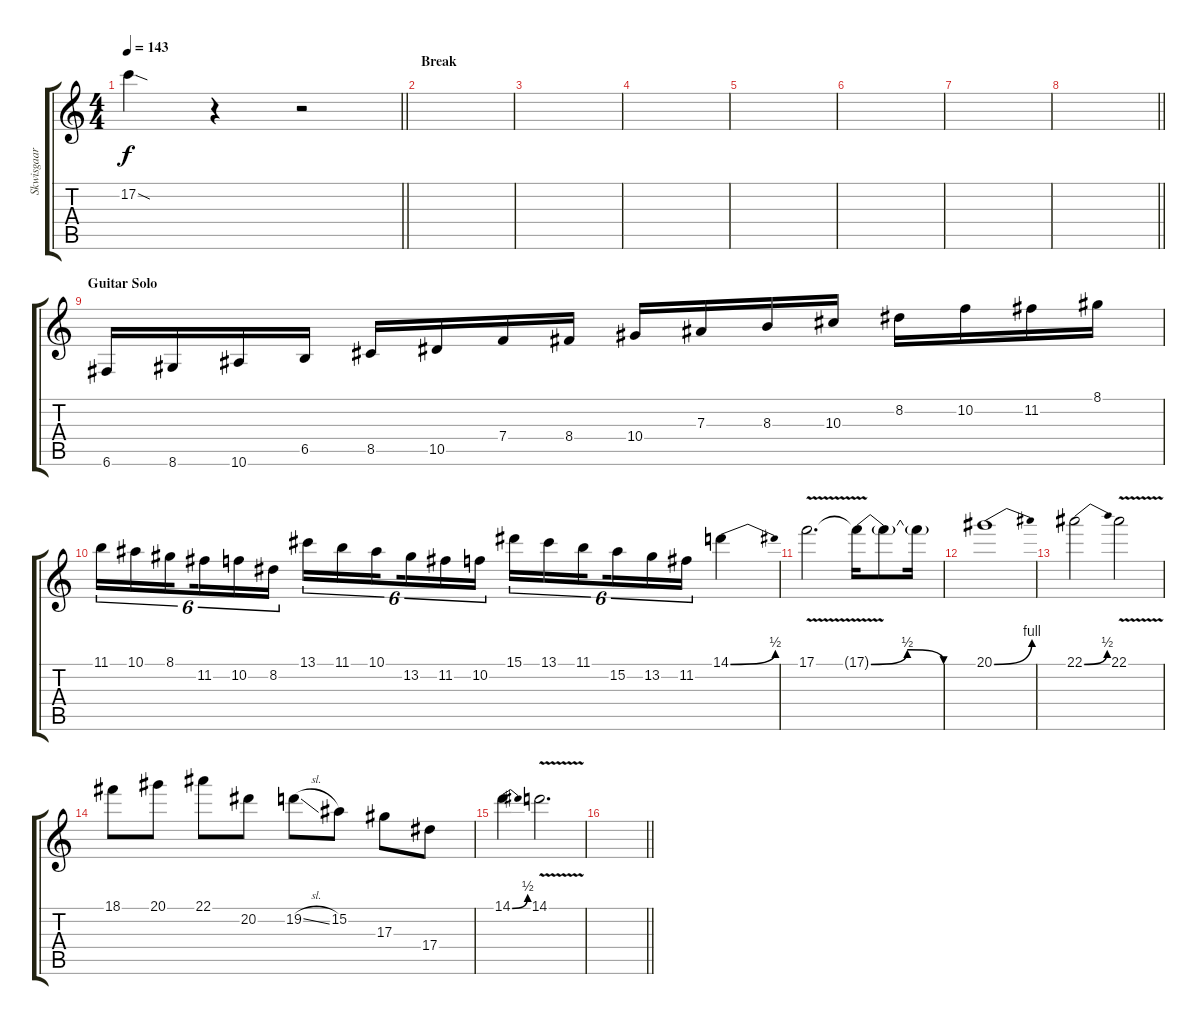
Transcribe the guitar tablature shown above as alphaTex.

\track ("Skwisgaar Skwigelf (Solo Guitar)" "Skwisgaar ") {instrument distortionguitar}
\staff {score tabs}
\tuning (C4 G3 Eb3 Bb2 F2 C2) {hide}
\ts (4 4)
\tempo 143
\clef g2
\barLineRight lightlight
\ks c
17.2{sod}.4{dy f} r.4 r.2 |
\section ("" "Break")
|
|
|
|
|
|
\barLineRight lightlight
|
\section ("" "Guitar Solo")
6.6.16 8.6.16 10.6.16 6.5.16 8.5.16 10.5.16 7.4.16 8.4.16 10.4.16 7.3.16 8.3.16 10.3.16 8.2.16 10.2.16 11.2.16 8.1.16 |
11.1.16{tu (6 4)} 10.1.16{tu (6 4)} 8.1.16{tu (6 4) beam splitsecondary} 11.2.16{tu (6 4)} 10.2.16{tu (6 4)} 8.2.16{tu (6 4)} 13.1.16{tu (6 4)} 11.1.16{tu (6 4)} 10.1.16{tu (6 4) beam splitsecondary} 13.2.16{tu (6 4)} 11.2.16{tu (6 4)} 10.2.16{tu (6 4)} 15.1.16{tu (6 4)} 13.1.16{tu (6 4)} 11.1.16{tu (6 4) beam splitsecondary} 15.2.16{tu (6 4)} 13.2.16{tu (6 4)} 11.2.16{tu (6 4)} 14.1{be (bend 0 0 60 2)}.4 |
17.1{v}.2{d} 17.1{be (bendrelease 0 0 30 2 30 2 60 0) t}.16 17.1{t}.8 17.1{t}.16 |
20.1{be (bend 0 0 60 4)}.1 |
22.1{be (bend 0 0 60 2)}.2 22.1{v}.2 |
18.1.8 20.1.8 22.1.8 20.2.8 19.2{sl}.8 15.2.8 17.3.8 17.4.8 |
14.1{be (bend 0 0 60 2)}.4 14.1{v}.2{d} |
\barLineRight lightlight
